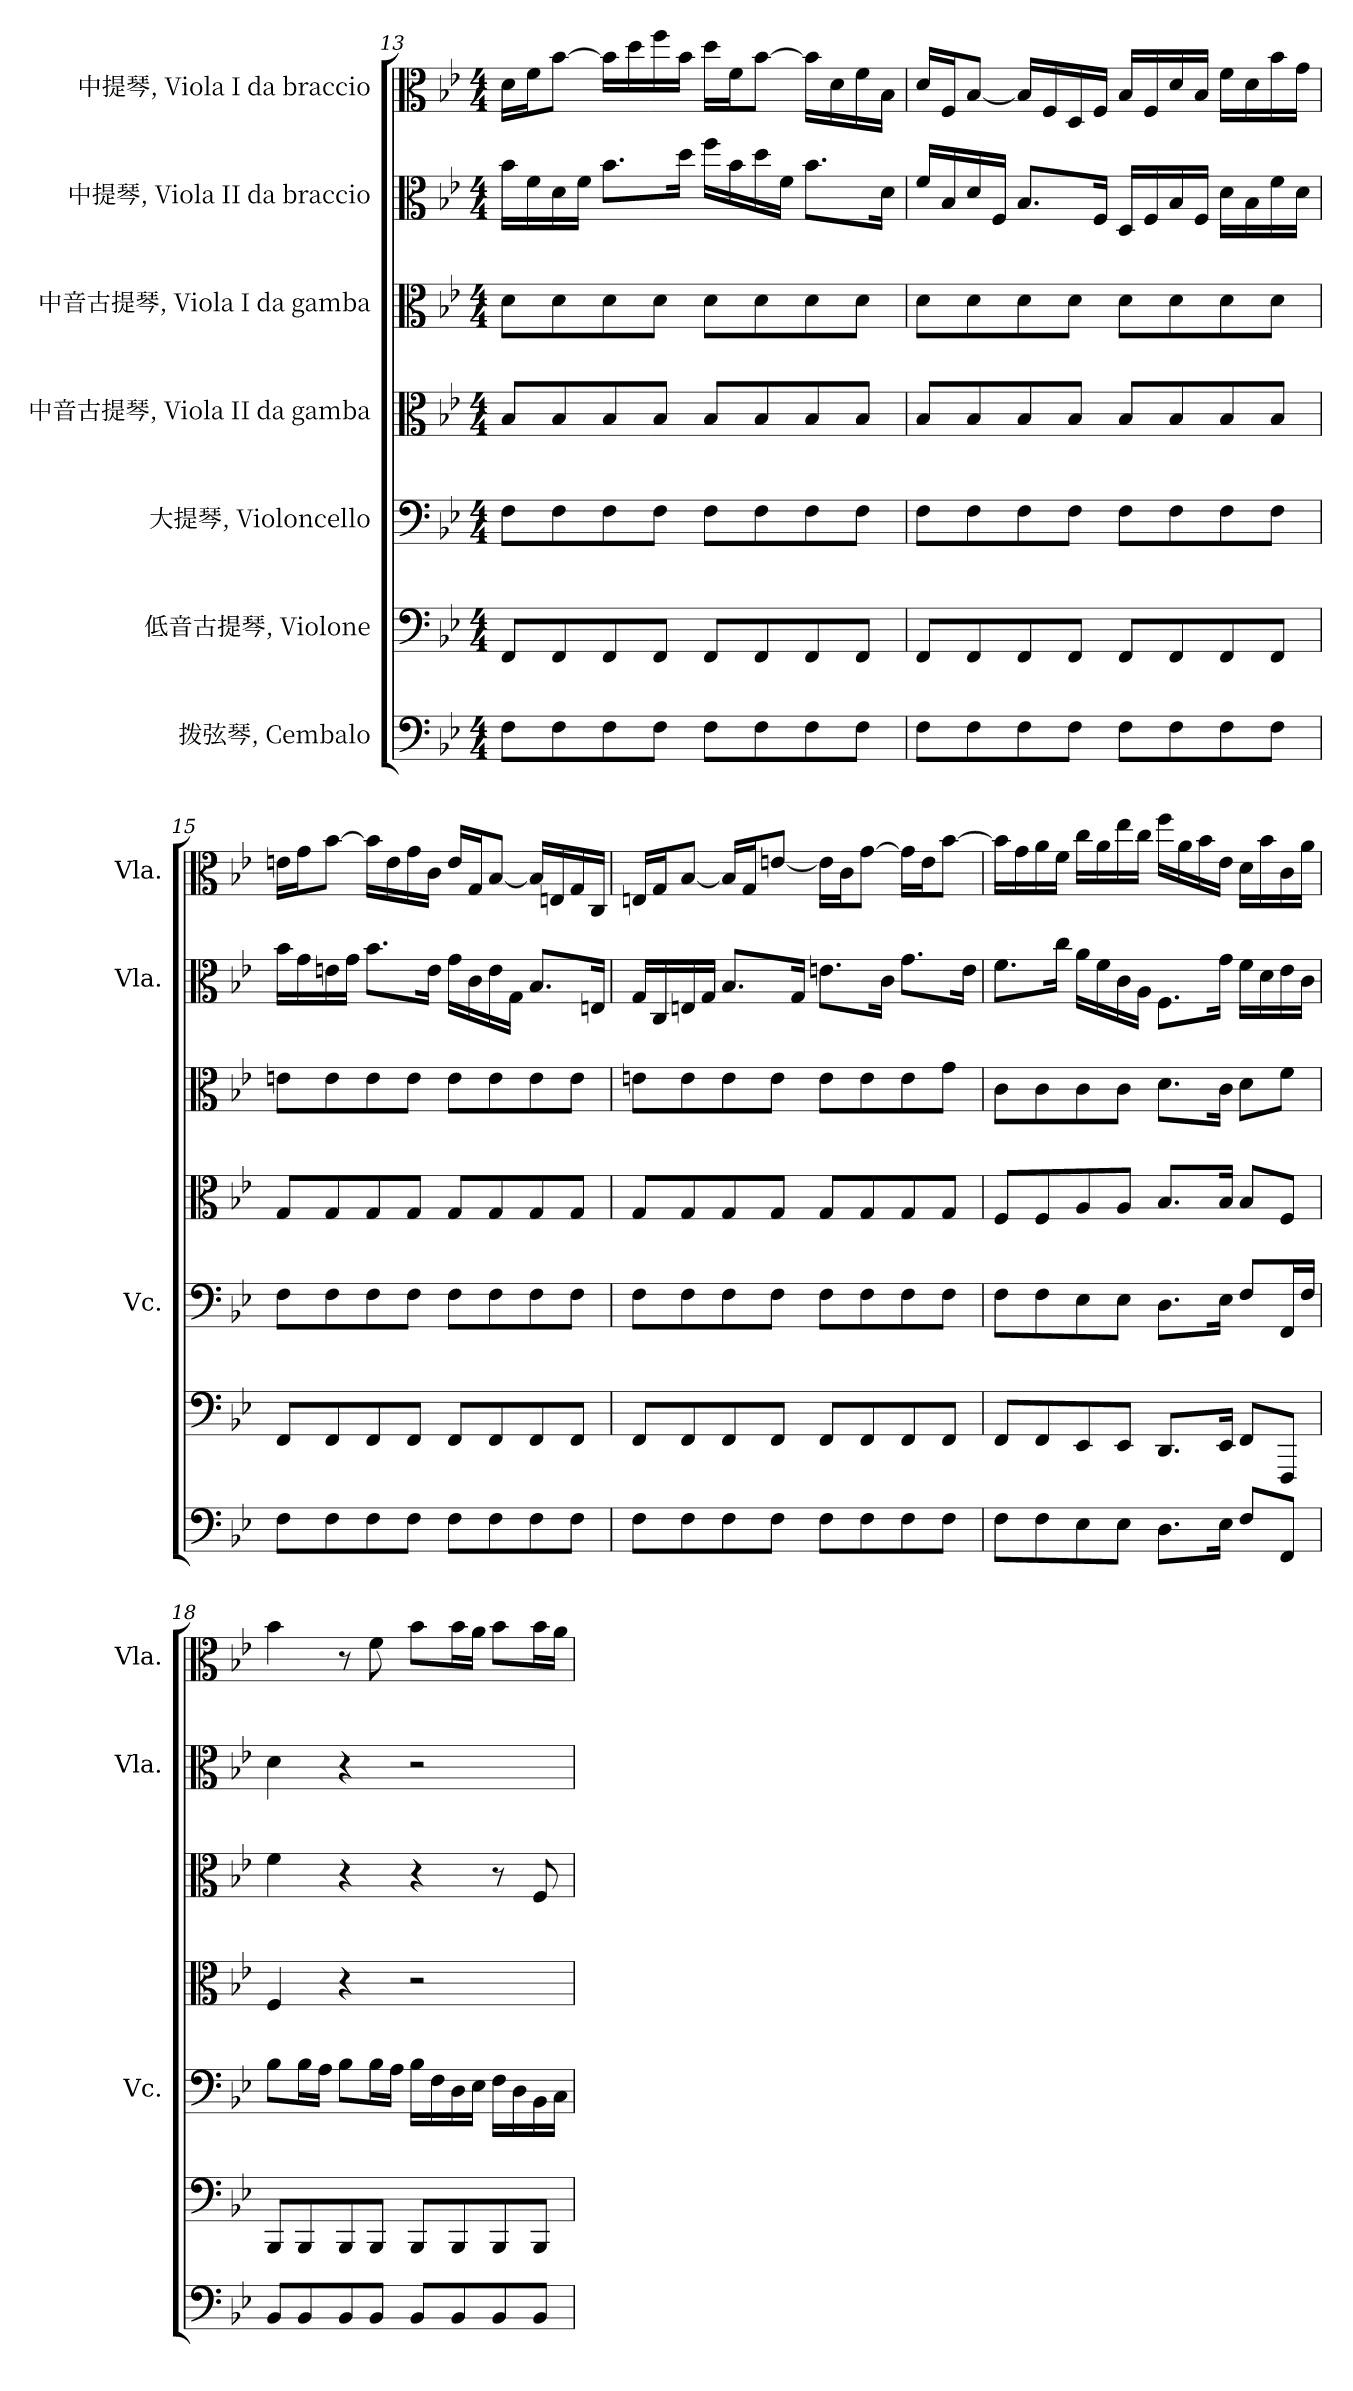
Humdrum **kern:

**kern	**kern	**kern	**kern	**kern	**kern	**kern
*part7	*part6	*part5	*part4	*part3	*part2	*part1
*staff7	*staff6	*staff5	*staff4	*staff3	*staff2	*staff1
*I"拨弦琴, Cembalo	*I"低音古提琴, Violone	*I"大提琴, Violoncello	*I"中音古提琴, Viola II da gamba	*I"中音古提琴, Viola I da gamba	*I"中提琴, Viola II da braccio	*I"中提琴, Viola I da braccio
*	*	*I'Vc.	*	*	*I'Vla.	*I'Vla.
!!LO:PB:g=z
*clefF4	*clefF4	*clefF4	*clefC3	*clefC3	*clefC3	*clefC3
*k[b-e-]	*k[b-e-]	*k[b-e-]	*k[b-e-]	*k[b-e-]	*k[b-e-]	*k[b-e-]
*M4/4	*M4/4	*M4/4	*M4/4	*M4/4	*M4/4	*M4/4
=13	=13	=13	=13	=13	=13	=13
8F\L	8FF/L	8F\L	8B-/L	8d\L	16b-\LL	16d\LL
.	.	.	.	.	16f\	16f\J
8F\	8FF/	8F\	8B-/	8d\	16d\	[8b-\J
.	.	.	.	.	16f\JJ	.
8F\	8FF/	8F\	8B-/	8d\	8.b-\L	16b-\LL]
.	.	.	.	.	.	16dd\
8F\J	8FF/J	8F\J	8B-/J	8d\J	.	16ff\
.	.	.	.	.	16dd\Jk	16b-\JJ
8F\L	8FF/L	8F\L	8B-/L	8d\L	16ff\LL	16dd\LL
.	.	.	.	.	16b-\	16f\J
8F\	8FF/	8F\	8B-/	8d\	16dd\	[8b-\J
.	.	.	.	.	16f\JJ	.
8F\	8FF/	8F\	8B-/	8d\	8.b-\L	16b-\LL]
.	.	.	.	.	.	16d\
8F\J	8FF/J	8F\J	8B-/J	8d\J	.	16f\
.	.	.	.	.	16d\Jk	16B-\JJ
=14	=14	=14	=14	=14	=14	=14
8F\L	8FF/L	8F\L	8B-/L	8d\L	16f/LL	16d/LL
.	.	.	.	.	16B-/	16F/J
8F\	8FF/	8F\	8B-/	8d\	16d/	[8B-/J
.	.	.	.	.	16F/JJ	.
8F\	8FF/	8F\	8B-/	8d\	8.B-/L	16B-/LL]
.	.	.	.	.	.	16F/
8F\J	8FF/J	8F\J	8B-/J	8d\J	.	16D/
.	.	.	.	.	16F/Jk	16F/JJ
8F\L	8FF/L	8F\L	8B-/L	8d\L	16D/LL	16B-/LL
.	.	.	.	.	16F/	16F/
8F\	8FF/	8F\	8B-/	8d\	16B-/	16d/
.	.	.	.	.	16F/JJ	16B-/JJ
8F\	8FF/	8F\	8B-/	8d\	16d\LL	16f\LL
.	.	.	.	.	16B-\	16d\
8F\J	8FF/J	8F\J	8B-/J	8d\J	16f\	16b-\
.	.	.	.	.	16d\JJ	16g\JJ
!!LO:PB:g=z
=15	=15	=15	=15	=15	=15	=15
8F\L	8FF/L	8F\L	8G/L	8en\L	16b-\LL	16en\LL
.	.	.	.	.	16g\	16g\J
8F\	8FF/	8F\	8G/	8e\	16en\	[8b-\J
.	.	.	.	.	16g\JJ	.
8F\	8FF/	8F\	8G/	8e\	8.b-\L	16b-\LL]
.	.	.	.	.	.	16e\
8F\J	8FF/J	8F\J	8G/J	8e\J	.	16g\
.	.	.	.	.	16e\Jk	16c\JJ
8F\L	8FF/L	8F\L	8G/L	8e\L	16g\LL	16e/LL
.	.	.	.	.	16c\	16G/J
8F\	8FF/	8F\	8G/	8e\	16e\	[8B-/J
.	.	.	.	.	16G\JJ	.
8F\	8FF/	8F\	8G/	8e\	8.B-/L	16B-/LL]
.	.	.	.	.	.	16En/
8F\J	8FF/J	8F\J	8G/J	8e\J	.	16G/
.	.	.	.	.	16En/Jk	16C/JJ
=16	=16	=16	=16	=16	=16	=16
8F\L	8FF/L	8F\L	8G/L	8en\L	16G/LL	16En/LL
.	.	.	.	.	16C/	16G/J
8F\	8FF/	8F\	8G/	8e\	16En/	[8B-/J
.	.	.	.	.	16G/JJ	.
8F\	8FF/	8F\	8G/	8e\	8.B-/L	16B-/LL]
.	.	.	.	.	.	16G/J
8F\J	8FF/J	8F\J	8G/J	8e\J	.	[8en/J
.	.	.	.	.	16G/Jk	.
8F\L	8FF/L	8F\L	8G/L	8e\L	8.en\L	16e\LL]
.	.	.	.	.	.	16c\J
8F\	8FF/	8F\	8G/	8e\	.	[8g\J
.	.	.	.	.	16c\Jk	.
8F\	8FF/	8F\	8G/	8e\	8.g\L	16g\LL]
.	.	.	.	.	.	16e\J
8F\J	8FF/J	8F\J	8G/J	8g\J	.	[8b-\J
.	.	.	.	.	16e\Jk	.
!!LO:PB:g=z
=17	=17	=17	=17	=17	=17	=17
8F\L	8FF/L	8F\L	8F/L	8c\L	8.f\L	16b-\LL]
.	.	.	.	.	.	16g\
8F\	8FF/	8F\	8F/	8c\	.	16a\
.	.	.	.	.	16cc\Jk	16f\JJ
8E-\	8EE-/	8E-\	8A/	8c\	16a\LL	16cc\LL
.	.	.	.	.	16f\	16a\
8E-\J	8EE-/J	8E-\J	8A/J	8c\J	16c\	16ee-\
.	.	.	.	.	16A\JJ	16cc\JJ
8.D\L	8.DD/L	8.D\L	8.B-/L	8.d\L	8.F\L	16ff\LL
.	.	.	.	.	.	16a\
.	.	.	.	.	.	16b-\
16E-\Jk	16EE-/Jk	16E-\Jk	16B-/Jk	16c\Jk	16g\Jk	16e-\JJ
8F/L	8FF/L	8F/L	8B-/L	8d\L	16f\LL	16d\LL
.	.	.	.	.	16d\	16b-\
8FF/J	8FFF/J	16FF/L	8F/J	8f\J	16e-\	16c\
.	.	16F/JJ	.	.	16c\JJ	16a\JJ
=18	=18	=18	=18	=18	=18	=18
8BB-/L	8BBB-/L	8B-\L	4F/	4f\	4d\	4b-\
8BB-/	8BBB-/	16B-\L	.	.	.	.
.	.	16A\JJ	.	.	.	.
8BB-/	8BBB-/	8B-\L	4r	4r	4r	8r
8BB-/J	8BBB-/J	16B-\L	.	.	.	8f\
.	.	16A\JJ	.	.	.	.
8BB-/L	8BBB-/L	16B-\LL	2r	4r	2r	8b-\L
.	.	16F\	.	.	.	.
8BB-/	8BBB-/	16D\	.	.	.	16b-\L
.	.	16E-\JJ	.	.	.	16a\JJ
8BB-/	8BBB-/	16F\LL	.	8r	.	8b-\L
.	.	16D\	.	.	.	.
8BB-/J	8BBB-/J	16BB-\	.	8F/	.	16b-\L
.	.	16C\JJ	.	.	.	16a\JJ
=	=	=	=	=	=	=
*-	*-	*-	*-	*-	*-	*-
